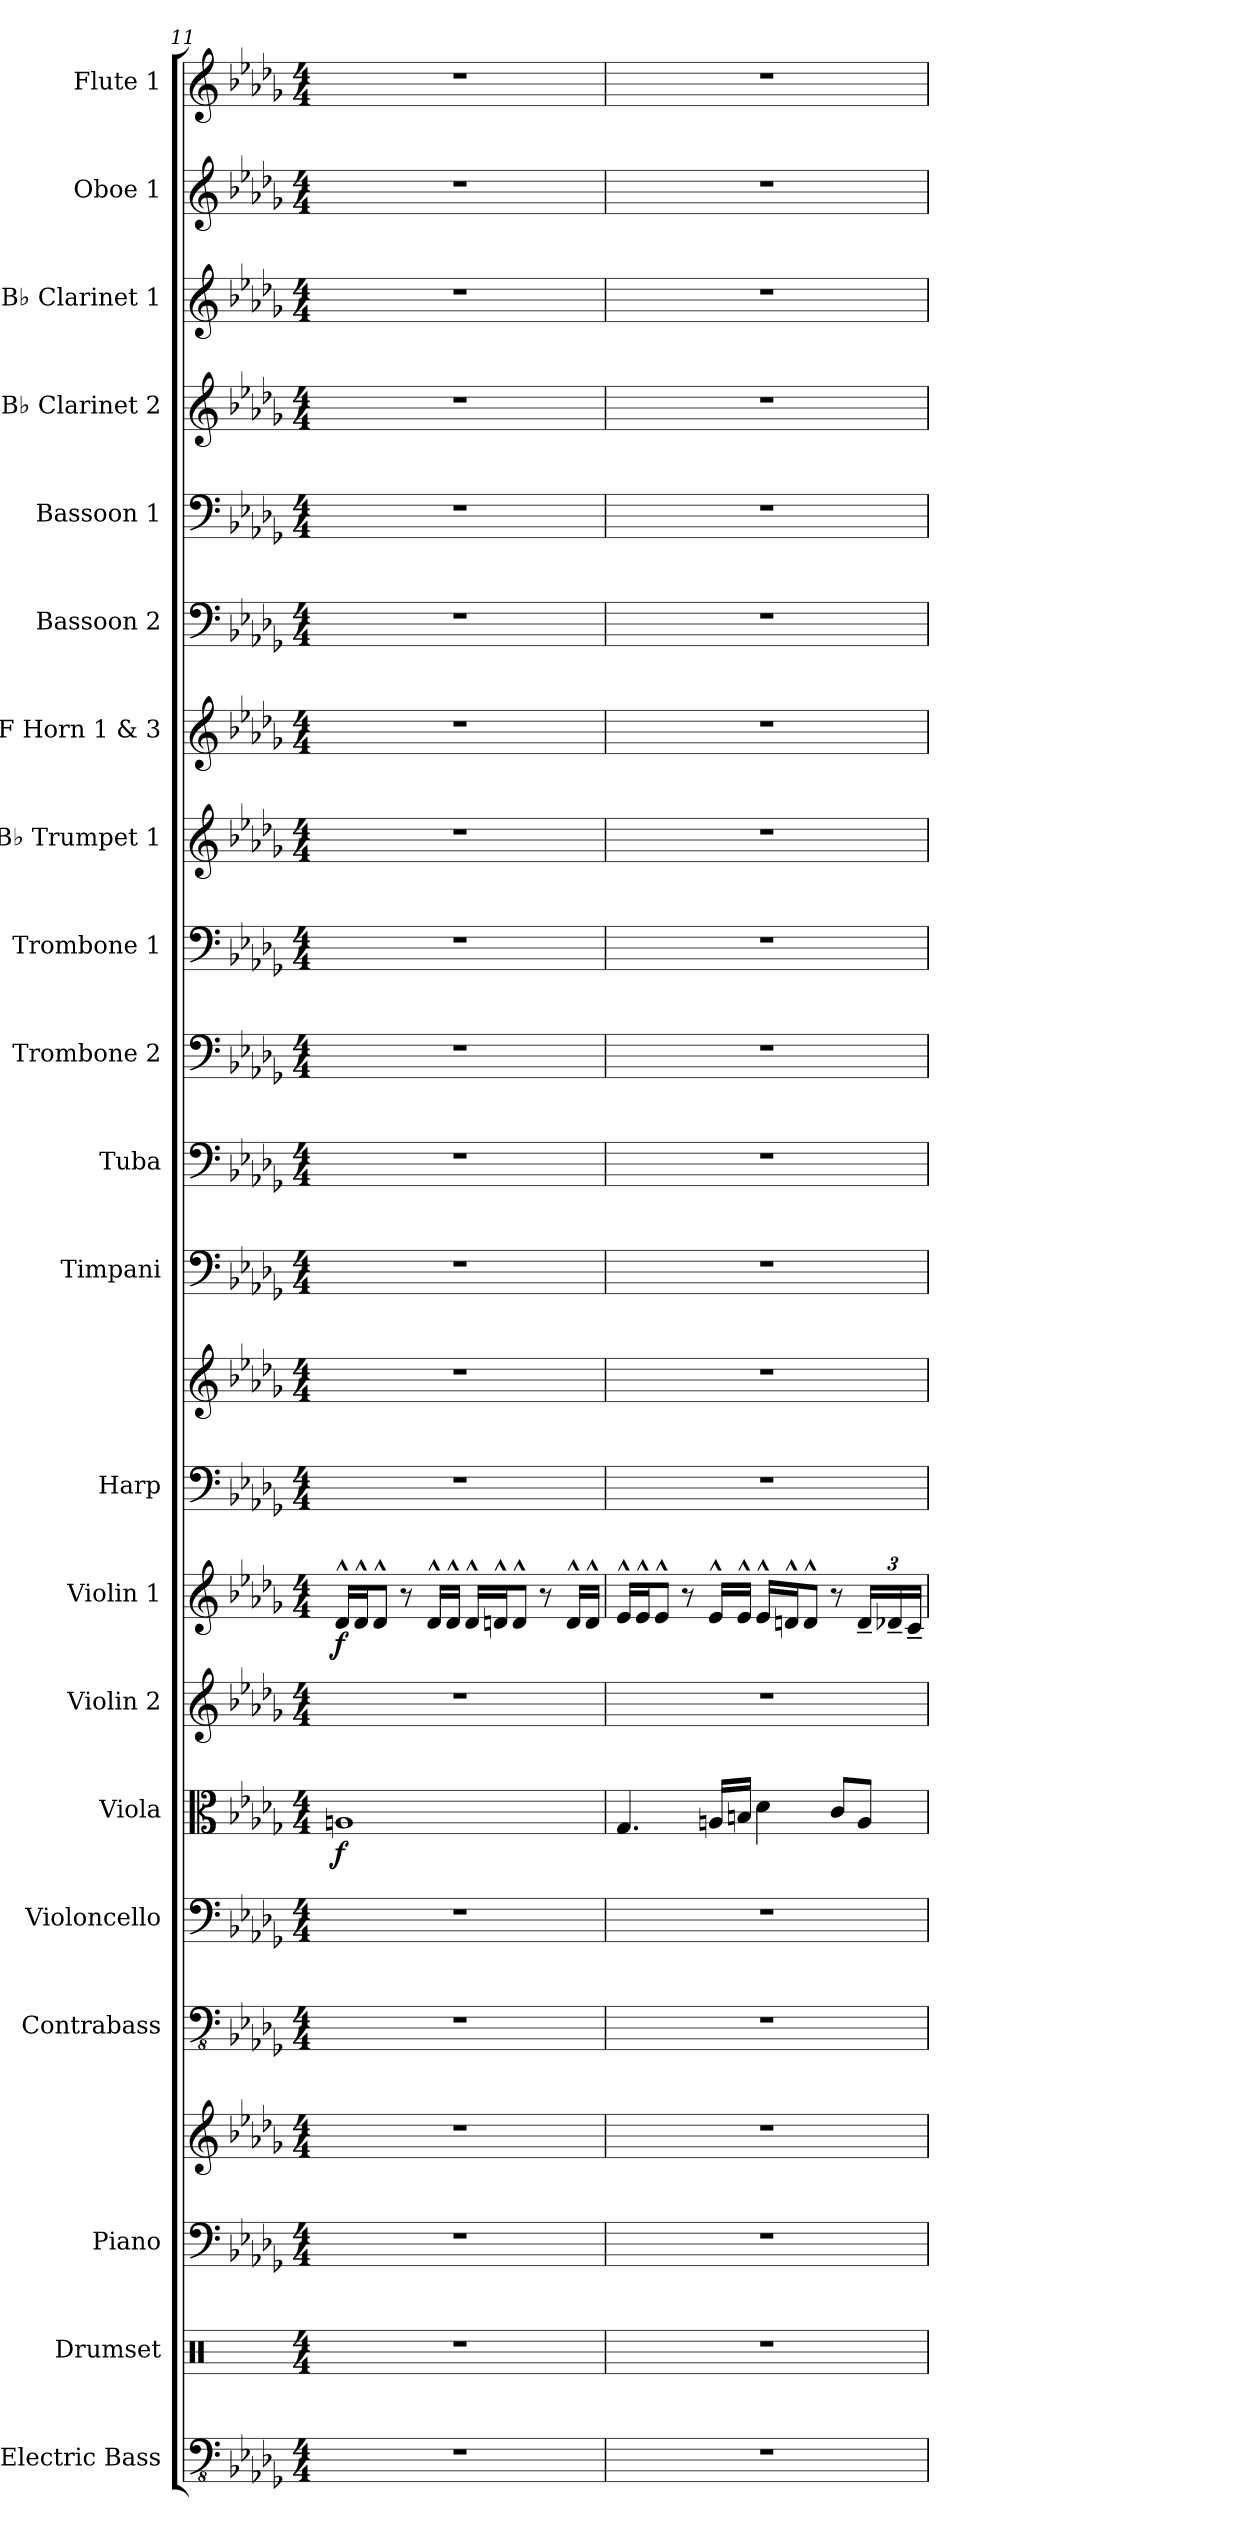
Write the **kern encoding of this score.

**kern	**kern	**kern	**kern	**kern	**kern	**kern	**dynam	**kern	**kern	**dynam	**kern	**kern	**kern	**kern	**kern	**kern	**kern	**kern	**kern	**kern	**kern	**kern	**kern	**kern
*part21	*part20	*part19	*part19	*part18	*part17	*part16	*part16	*part15	*part14	*part14	*part13	*part13	*part12	*part11	*part10	*part9	*part8	*part7	*part6	*part5	*part4	*part3	*part2	*part1
*staff23	*staff22	*staff21	*staff20	*staff19	*staff18	*staff17	*staff17	*staff16	*staff15	*staff15	*staff14	*staff13	*staff12	*staff11	*staff10	*staff9	*staff8	*staff7	*staff6	*staff5	*staff4	*staff3	*staff2	*staff1
*I"Electric Bass	*I"Drumset	*I"Piano	*	*I"Contrabass	*I"Violoncello	*I"Viola	*	*I"Violin 2	*I"Violin 1	*	*I"Harp	*	*I"Timpani	*I"Tuba	*I"Trombone 2	*I"Trombone 1	*I"B♭ Trumpet 1	*I"F Horn 1 &amp; 3	*I"Bassoon 2	*I"Bassoon 1	*I"B♭ Clarinet 2	*I"B♭ Clarinet 1	*I"Oboe 1	*I"Flute 1
*I'El. B.	*I'Drs.	*I'Pno.	*	*I'Cb.	*I'Vc.	*I'Vla.	*	*I'Vln. 2	*I'Vln. 1	*	*I'Hrp.	*	*I'Timp.	*I'Tba.	*I'Tbn. 2	*I'Tbn. 1	*I'B♭ Tpt. 1	*I'F Hn. 1 3	*I'Bsn. 2	*I'Bsn. 1	*I'B♭ Cl. 2	*I'B♭ Cl. 1	*I'Ob. 1	*I'Fl. 1
*clefFv4	*clefX	*clefF4	*clefG2	*clefFv4	*clefF4	*clefC3	*	*clefG2	*clefG2	*	*clefF4	*clefG2	*clefF4	*clefF4	*clefF4	*clefF4	*clefG2	*clefG2	*clefF4	*clefF4	*clefG2	*clefG2	*clefG2	*clefG2
*	*	*	*	*ITrd7c12	*	*	*	*	*	*	*	*	*	*	*	*	*ITrd1c2	*ITrd4c7	*	*	*ITrd1c2	*ITrd1c2	*	*
*k[b-e-a-d-g-]	*k[]	*k[b-e-a-d-g-]	*k[b-e-a-d-g-]	*k[b-e-a-d-g-]	*k[b-e-a-d-g-]	*k[b-e-a-d-g-]	*	*k[b-e-a-d-g-]	*k[b-e-a-d-g-]	*	*k[b-e-a-d-g-]	*k[b-e-a-d-g-]	*k[b-e-a-d-g-]	*k[b-e-a-d-g-]	*k[b-e-a-d-g-]	*k[b-e-a-d-g-]	*k[b-e-a-d-g-c-f-]	*k[b-e-a-d-g-c-]	*k[b-e-a-d-g-]	*k[b-e-a-d-g-]	*k[b-e-a-d-g-c-f-]	*k[b-e-a-d-g-c-f-]	*k[b-e-a-d-g-]	*k[b-e-a-d-g-]
*M4/4	*M4/4	*M4/4	*M4/4	*M4/4	*M4/4	*M4/4	*	*M4/4	*M4/4	*	*M4/4	*M4/4	*M4/4	*M4/4	*M4/4	*M4/4	*M4/4	*M4/4	*M4/4	*M4/4	*M4/4	*M4/4	*M4/4	*M4/4
*MM80	*MM80	*MM80	*MM80	*MM80	*MM80	*MM80	*	*MM80	*MM80	*	*MM80	*MM80	*MM80	*MM80	*MM80	*MM80	*MM80	*MM80	*MM80	*MM80	*MM80	*MM80	*MM80	*MM80
=11	=11	=11	=11	=11	=11	=11	=11	=11	=11	=11	=11	=11	=11	=11	=11	=11	=11	=11	=11	=11	=11	=11	=11	=11
!	!	!	!	!	!	!	!LO:DY:b	!	!	!LO:DY:b	!	!	!	!	!	!	!	!	!	!	!	!	!	!
1r	1r	1r	1r	1r	1r	1An	f	1r	16d-^^/LL	f	1r	1r	1r	1r	1r	1r	1r	1r	1r	1r	1r	1r	1r	1r
.	.	.	.	.	.	.	.	.	16d-^^/J	.	.	.	.	.	.	.	.	.	.	.	.	.	.	.
.	.	.	.	.	.	.	.	.	8d-^^/J	.	.	.	.	.	.	.	.	.	.	.	.	.	.	.
.	.	.	.	.	.	.	.	.	8r	.	.	.	.	.	.	.	.	.	.	.	.	.	.	.
.	.	.	.	.	.	.	.	.	16d-^^/LL	.	.	.	.	.	.	.	.	.	.	.	.	.	.	.
.	.	.	.	.	.	.	.	.	16d-^^/JJ	.	.	.	.	.	.	.	.	.	.	.	.	.	.	.
.	.	.	.	.	.	.	.	.	16d-^^/LL	.	.	.	.	.	.	.	.	.	.	.	.	.	.	.
.	.	.	.	.	.	.	.	.	16dn^^/J	.	.	.	.	.	.	.	.	.	.	.	.	.	.	.
.	.	.	.	.	.	.	.	.	8d^^/J	.	.	.	.	.	.	.	.	.	.	.	.	.	.	.
.	.	.	.	.	.	.	.	.	8r	.	.	.	.	.	.	.	.	.	.	.	.	.	.	.
.	.	.	.	.	.	.	.	.	16d^^/LL	.	.	.	.	.	.	.	.	.	.	.	.	.	.	.
.	.	.	.	.	.	.	.	.	16d^^/JJ	.	.	.	.	.	.	.	.	.	.	.	.	.	.	.
=12	=12	=12	=12	=12	=12	=12	=12	=12	=12	=12	=12	=12	=12	=12	=12	=12	=12	=12	=12	=12	=12	=12	=12	=12
1r	1r	1r	1r	1r	1r	4.G-/	.	1r	16e-^^/LL	.	1r	1r	1r	1r	1r	1r	1r	1r	1r	1r	1r	1r	1r	1r
.	.	.	.	.	.	.	.	.	16e-^^/J	.	.	.	.	.	.	.	.	.	.	.	.	.	.	.
.	.	.	.	.	.	.	.	.	8e-^^/J	.	.	.	.	.	.	.	.	.	.	.	.	.	.	.
.	.	.	.	.	.	.	.	.	8r	.	.	.	.	.	.	.	.	.	.	.	.	.	.	.
.	.	.	.	.	.	16An/LL	.	.	16e-^^/LL	.	.	.	.	.	.	.	.	.	.	.	.	.	.	.
.	.	.	.	.	.	16Bn/JJ	.	.	16e-^^/JJ	.	.	.	.	.	.	.	.	.	.	.	.	.	.	.
.	.	.	.	.	.	4d-\	.	.	16e-^^/LL	.	.	.	.	.	.	.	.	.	.	.	.	.	.	.
.	.	.	.	.	.	.	.	.	16dn^^/J	.	.	.	.	.	.	.	.	.	.	.	.	.	.	.
.	.	.	.	.	.	.	.	.	8d^^/J	.	.	.	.	.	.	.	.	.	.	.	.	.	.	.
.	.	.	.	.	.	8c/L	.	.	8r	.	.	.	.	.	.	.	.	.	.	.	.	.	.	.
*	*	*	*	*	*	*	*	*	*Xbrackettup	*	*	*	*	*	*	*	*	*	*	*	*	*	*	*
.	.	.	.	.	.	8A/J	.	.	24d~/LL	.	.	.	.	.	.	.	.	.	.	.	.	.	.	.
.	.	.	.	.	.	.	.	.	24d-X~/	.	.	.	.	.	.	.	.	.	.	.	.	.	.	.
.	.	.	.	.	.	.	.	.	24c~/JJ	.	.	.	.	.	.	.	.	.	.	.	.	.	.	.
=	=	=	=	=	=	=	=	=	=	=	=	=	=	=	=	=	=	=	=	=	=	=	=	=
*-	*-	*-	*-	*-	*-	*-	*-	*-	*-	*-	*-	*-	*-	*-	*-	*-	*-	*-	*-	*-	*-	*-	*-	*-
